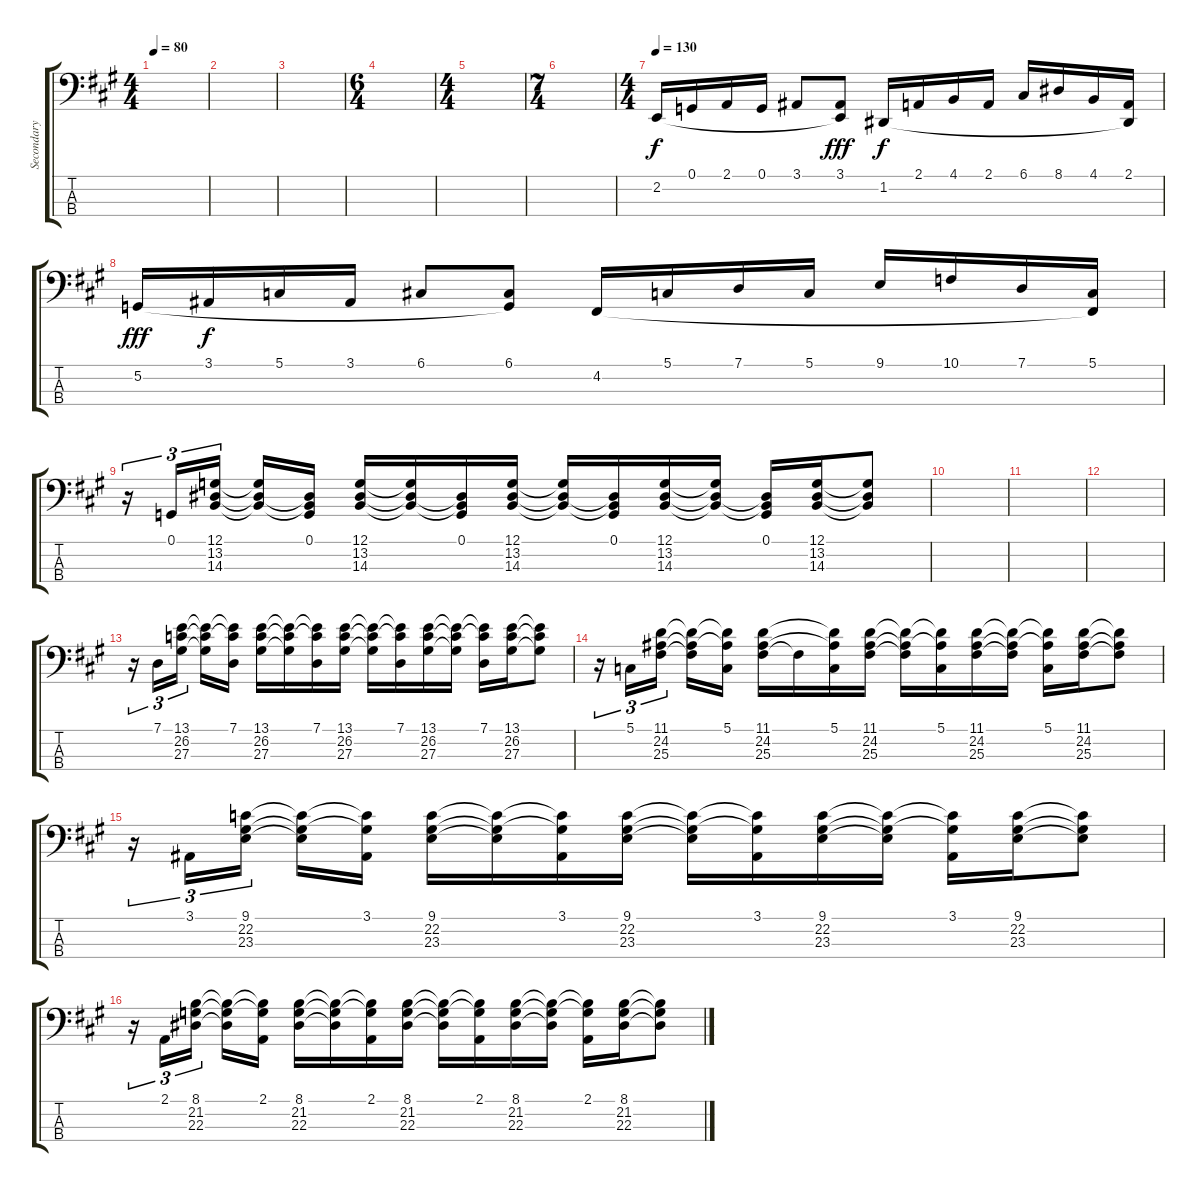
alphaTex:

\track ("Secondary Right Hand" "Secondary ") {instrument acousticgrandpiano}
\staff {score tabs}
\tuning (G2 D2 A1 E1) {hide}
\ts (4 4)
\tempo 80
\clef f4
\ks a
|
|
|
\ts (6 4)
|
\ts (4 4)
|
\ts (7 4)
|
\ts (4 4)
\tempo 130
2.2.16{dy f} 0.1.16 2.1.16 0.1.16 3.1.8 (3.1 2.2{t}).8{dy fff} 1.2.16{dy f} 2.1.16 4.1.16 2.1.16 6.1.16 8.1.16 4.1.16 (2.1 1.2{t}).16 |
5.2.16{dy fff} 3.1.16{dy f} 5.1.16 3.1.16 6.1.8 (6.1 5.2{t}).8 4.2.16 5.1.16 7.1.16 5.1.16 9.1.16 10.1.16 7.1.16 (5.1 4.2{t}).16 |
r.16{tu (3 2)} 0.1.16{tu (3 2)} (12.1 13.2 14.3).16{tu (3 2) beam splitsecondary} (12.1{t} 13.2{t} 14.3{t}).16 (0.1 13.2{t} 14.3{t}).16 (12.1 13.2 14.3).16 (12.1{t} 13.2{t} 14.3{t}).16 (0.1 13.2{t} 14.3{t}).16 (12.1 13.2 14.3).16 (12.1{t} 13.2{t} 14.3{t}).16 (0.1 13.2{t} 14.3{t}).16 (12.1 13.2 14.3).16 (12.1{t} 13.2{t} 14.3{t}).16 (0.1 13.2{t} 14.3{t}).16 (12.1 13.2 14.3).16 (12.1{t} 13.2{t} 14.3{t}).8 |
|
|
|
r.16{tu (3 2)} 7.1.16{tu (3 2)} (13.1 26.2 27.3).16{tu (3 2) beam splitsecondary} (13.1{t} 26.2{t} 27.3{t}).16 (7.1 26.2{t} 27.3{t}).16 (13.1 26.2 27.3).16 (13.1{t} 26.2{t} 27.3{t}).16 (7.1 26.2{t} 27.3{t}).16 (13.1 26.2 27.3).16 (13.1{t} 26.2{t} 27.3{t}).16 (7.1 26.2{t} 27.3{t}).16 (13.1 26.2 27.3).16 (13.1{t} 26.2{t} 27.3{t}).16 (7.1 26.2{t} 27.3{t}).16 (13.1 26.2 27.3).16 (13.1{t} 26.2{t} 27.3{t}).8 |
r.16{tu (3 2)} 5.1.16{tu (3 2)} (11.1 24.2 25.3).16{tu (3 2) beam splitsecondary} (11.1{t} 24.2{t} 25.3{t}).16 (5.1 24.2{t} 25.3{t}).16 (11.1 24.2 25.3).16 11.1{t}.16 (5.1 24.2{t} 25.3{t}).16 (11.1 24.2 25.3).16 (11.1{t} 24.2{t} 25.3{t}).16 (5.1 24.2{t} 25.3{t}).16 (11.1 24.2 25.3).16 (11.1{t} 24.2{t} 25.3{t}).16 (5.1 24.2{t} 25.3{t}).16 (11.1 24.2 25.3).16 (11.1{t} 24.2{t} 25.3{t}).8 |
r.16{tu (3 2)} 3.1.16{tu (3 2)} (9.1 22.2 23.3).16{tu (3 2) beam splitsecondary} (9.1{t} 22.2{t} 23.3{t}).16 (3.1 22.2{t} 23.3{t}).16 (9.1 22.2 23.3).16 (9.1{t} 22.2{t} 23.3{t}).16 (3.1 22.2{t} 23.3{t}).16 (9.1 22.2 23.3).16 (9.1{t} 22.2{t} 23.3{t}).16 (3.1 22.2{t} 23.3{t}).16 (9.1 22.2 23.3).16 (9.1{t} 22.2{t} 23.3{t}).16 (3.1 22.2{t} 23.3{t}).16 (9.1 22.2 23.3).16 (9.1{t} 22.2{t} 23.3{t}).8 |
r.16{tu (3 2)} 2.1.16{tu (3 2)} (8.1 21.2 22.3).16{tu (3 2) beam splitsecondary} (8.1{t} 21.2{t} 22.3{t}).16 (2.1 21.2{t} 22.3{t}).16 (8.1 21.2 22.3).16 (8.1{t} 21.2{t} 22.3{t}).16 (2.1 21.2{t} 22.3{t}).16 (8.1 21.2 22.3).16 (8.1{t} 21.2{t} 22.3{t}).16 (2.1 21.2{t} 22.3{t}).16 (8.1 21.2 22.3).16 (8.1{t} 21.2{t} 22.3{t}).16 (2.1 21.2{t} 22.3{t}).16 (8.1 21.2 22.3).16 (8.1{t} 21.2{t} 22.3{t}).8
